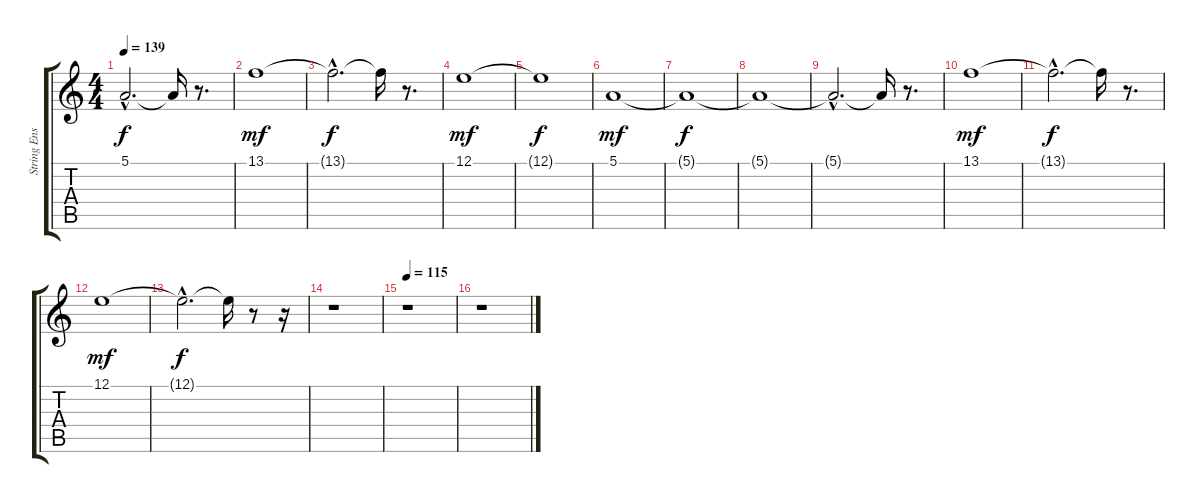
\track ("String Ensemble" "String Ens") {instrument synthstrings2}
\staff {score tabs}
\tuning (E4 B3 G3 D3 A2 E2) {hide}
\ts (4 4)
\tempo 139
\clef g2
\ks c
5.1{hac t}.2{d dy f} 5.1{t}.16 r.8{d} |
13.1.1{dy mf} |
13.1{hac t}.2{d dy f} 13.1{t}.16 r.8{d} |
12.1.1{dy mf} |
12.1{t}.1{dy f} |
5.1.1{dy mf} |
5.1{t}.1{dy f} |
5.1{t}.1 |
5.1{hac t}.2{d} 5.1{t}.16 r.8{d} |
13.1.1{dy mf} |
13.1{hac t}.2{d dy f} 13.1{t}.16 r.8{d} |
12.1.1{dy mf} |
12.1{hac t}.2{d dy f} 12.1{t}.16 r.8 r.16 |
r.1 |
\tempo 115
r.1 |
r.1
